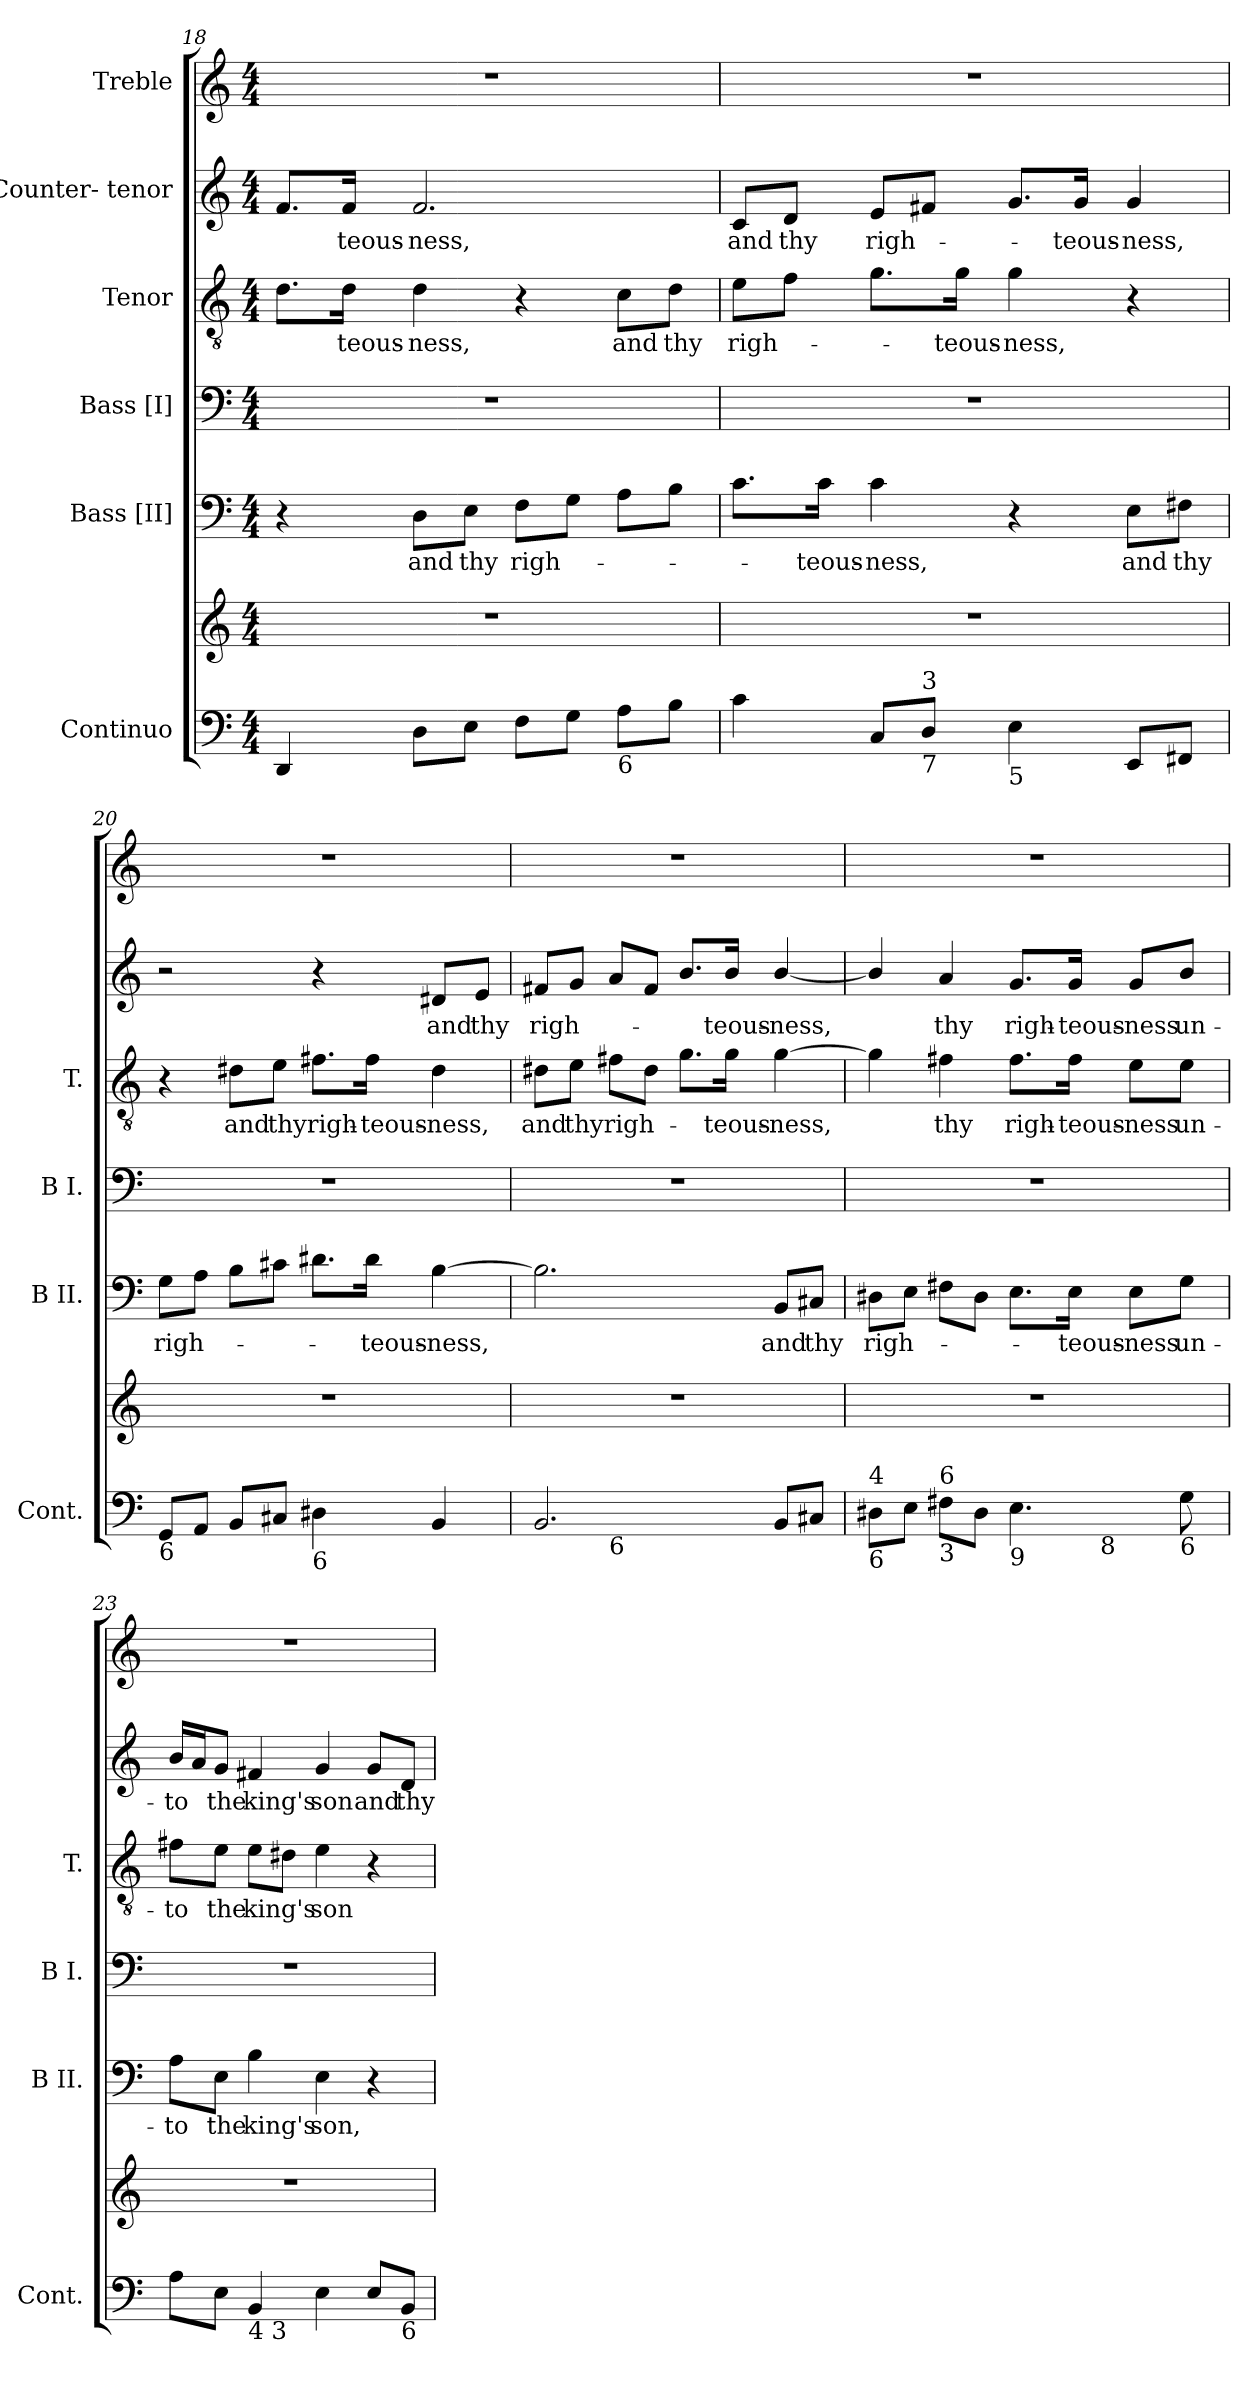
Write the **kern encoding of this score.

**kern	**kern	**kern	**text	**kern	**kern	**text	**kern	**text	**kern
*part6	*part6	*part5	*part5	*part4	*part3	*part3	*part2	*part2	*part1
*staff7	*staff6	*staff5	*staff5	*staff4	*staff3	*staff3	*staff2	*staff2	*staff1
*I"Continuo	*	*I"Bass [II]	*	*I"Bass [I]	*I"Tenor	*	*I"Counter- tenor	*	*I"Treble
*I'Cont.	*	*I'B II.	*	*I'B I.	*I'T.	*	*	*	*
*clefF4	*clefG2	*clefF4	*	*clefF4	*clefGv2	*	*clefG2	*	*clefG2
*	*	*	*	*	*ITrd7c12	*	*	*	*
*k[]	*k[]	*k[]	*	*k[]	*k[]	*	*k[]	*	*k[]
*C:	*C:	*C:	*	*C:	*C:	*	*C:	*	*C:
*M4/4	*M4/4	*M4/4	*	*M4/4	*M4/4	*	*M4/4	*	*M4/4
=18	=18	=18	=18	=18	=18	=18	=18	=18	=18
4DDi/	1r	4r	.	1r	8.Di\L	.	8.fi/L	.	1r
!	!	!	!	!	!	!LO:LY:b:color=#000000	!	!	!
!	!	!	!	!	!	!	!	!LO:LY:b:color=#000000	!
.	.	.	.	.	16Di\Jk	-teous-	16fi/Jk	-teous-	.
!	!	!	!LO:LY:b:color=#000000	!	!	!	!	!	!
!	!	!	!	!	!	!LO:LY:b:color=#000000	!	!	!
!	!	!	!	!	!	!	!	!LO:LY:b:color=#000000	!
8Di\L	.	8Di\L	and	.	4Di\	-ness,	2.fi/	-ness,	.
!	!	!	!LO:LY:b:color=#000000	!	!	!	!	!	!
8Ei\J	.	8Ei\J	thy	.	.	.	.	.	.
!	!	!	!LO:LY:b:color=#000000	!	!	!	!	!	!
8Fi\L	.	8Fi\L	righ-	.	4r	.	.	.	.
8Gi\J	.	8Gi\J	.	.	.	.	.	.	.
!LO:TX:b:t=6	!	!	!	!	!	!	!	!	!
!	!	!	!	!	!	!LO:LY:b:color=#000000	!	!	!
8Ai\L	.	8Ai\L	.	.	8Ci\L	and	.	.	.
!	!	!	!	!	!	!LO:LY:b:color=#000000	!	!	!
8Bi\J	.	8Bi\J	.	.	8Di\J	thy	.	.	.
!!LO:LB:g=z
=19	=19	=19	=19	=19	=19	=19	=19	=19	=19
!	!	!	!	!	!	!LO:LY:b:color=#000000	!	!	!
!	!	!	!	!	!	!	!	!LO:LY:b:color=#000000	!
4ci\	1r	8.ci\L	.	1r	8Ei\L	righ-	8ci/L	and	1r
!	!	!	!	!	!	!	!	!LO:LY:b:color=#000000	!
.	.	.	.	.	8Fi\J	.	8di/J	thy	.
!	!	!	!LO:LY:b:color=#000000	!	!	!	!	!	!
.	.	16ci\Jk	-teous-	.	.	.	.	.	.
!	!	!	!LO:LY:b:color=#000000	!	!	!	!	!	!
!	!	!	!	!	!	!	!	!LO:LY:b:color=#000000	!
8Ci/L	.	4ci\	-ness,	.	8.Gi\L	.	8ei/L	righ-	.
!LO:TX:b:t=7	!	!	!	!	!	!	!	!	!
!LO:TX:t=3	!	!	!	!	!	!	!	!	!
8Di/J	.	.	.	.	.	.	8f#Xi/J	.	.
!	!	!	!	!	!	!LO:LY:b:color=#000000	!	!	!
.	.	.	.	.	16Gi\Jk	-teous-	.	.	.
!LO:TX:b:t=5	!	!	!	!	!	!	!	!	!
!	!	!	!	!	!	!LO:LY:b:color=#000000	!	!	!
4Ei\	.	4r	.	.	4Gi\	-ness,	8.gi/L	.	.
!	!	!	!	!	!	!	!	!LO:LY:b:color=#000000	!
.	.	.	.	.	.	.	16gi/Jk	-teous-	.
!	!	!	!LO:LY:b:color=#000000	!	!	!	!	!	!
!	!	!	!	!	!	!	!	!LO:LY:b:color=#000000	!
8EEi/L	.	8Ei\L	and	.	4r	.	4gi/	-ness,	.
!	!	!	!LO:LY:b:color=#000000	!	!	!	!	!	!
8FF#Xi/J	.	8F#Xi\J	thy	.	.	.	.	.	.
=20	=20	=20	=20	=20	=20	=20	=20	=20	=20
!LO:TX:b:t=6	!	!	!	!	!	!	!	!	!
!	!	!	!LO:LY:b:color=#000000	!	!	!	!	!	!
8GGi/L	1r	8Gi\L	righ-	1r	4r	.	2r	.	1r
8AAi/J	.	8Ai\J	.	.	.	.	.	.	.
!	!	!	!	!	!	!LO:LY:b:color=#000000	!	!	!
8BBi/L	.	8Bi\L	.	.	8D#Xi\L	and	.	.	.
!	!	!	!	!	!	!LO:LY:b:color=#000000	!	!	!
8C#Xi/J	.	8c#Xi\J	.	.	8Ei\J	thy	.	.	.
!LO:TX:b:t=6	!	!	!	!	!	!	!	!	!
!	!	!	!	!	!	!LO:LY:b:color=#000000	!	!	!
4D#Xi\	.	8.d#Xi\L	.	.	8.F#Xi\L	righ-	4r	.	.
!	!	!	!LO:LY:b:color=#000000	!	!	!	!	!	!
!	!	!	!	!	!	!LO:LY:b:color=#000000	!	!	!
.	.	16d#i\Jk	-teous-	.	16F#i\Jk	-teous-	.	.	.
!	!	!	!LO:LY:b:color=#000000	!	!	!	!	!	!
!	!	!	!	!	!	!LO:LY:b:color=#000000	!	!	!
!	!	!	!	!	!	!	!	!LO:LY:b:color=#000000	!
4BBi/	.	[4Bi\	-ness,	.	4D#i\	-ness,	8d#Xi/L	and	.
!	!	!	!	!	!	!	!	!LO:LY:b:color=#000000	!
.	.	.	.	.	.	.	8ei/J	thy	.
!!LO:LB:g=z
=21	=21	=21	=21	=21	=21	=21	=21	=21	=21
!	!	!	!	!	!	!LO:LY:b:color=#000000	!	!	!
!	!	!	!	!	!	!	!	!LO:LY:b:color=#000000	!
*^	*	*	*	*	*	*	*	*	*
2.BBi/	4ryy	1r	2.Bi\]	.	1r	8D#Xi\L	and	8f#Xi/L	righ-	1r
!	!	!	!	!	!	!	!LO:LY:b:color=#000000	!	!	!
.	.	.	.	.	.	8Ei\J	thy	8gi/J	.	.
!	!LO:TX:b:t=6	!	!	!	!	!	!	!	!	!
!	!	!	!	!	!	!	!LO:LY:b:color=#000000	!	!	!
.	2.ryy	.	.	.	.	8F#Xi\L	righ-	8ai/L	.	.
.	.	.	.	.	.	8D#i\J	.	8f#i/J	.	.
.	.	.	.	.	.	8.Gi\L	.	8.bi/L	.	.
!	!	!	!	!	!	!	!LO:LY:b:color=#000000	!	!	!
!	!	!	!	!	!	!	!	!	!LO:LY:b:color=#000000	!
.	.	.	.	.	.	16Gi\Jk	-teous-	16bi/Jk	-teous-	.
!	!	!	!	!LO:LY:b:color=#000000	!	!	!	!	!	!
!	!	!	!	!	!	!	!LO:LY:b:color=#000000	!	!	!
!	!	!	!	!	!	!	!	!	!LO:LY:b:color=#000000	!
8BBi/L	.	.	8BBi/L	and	.	[4Gi\	-ness,	[4bi/	-ness,	.
!	!	!	!	!LO:LY:b:color=#000000	!	!	!	!	!	!
8C#Xi/J	.	.	8C#Xi/J	thy	.	.	.	.	.	.
=22	=22	=22	=22	=22	=22	=22	=22	=22	=22	=22
!LO:TX:b:t=6	!	!	!	!	!	!	!	!	!	!
!LO:TX:t=4	!	!	!	!	!	!	!	!	!	!
!	!	!	!	!LO:LY:b:color=#000000	!	!	!	!	!	!
8D#Xi\L	2ryy	1r	8D#Xi\L	righ-	1r	4Gi\]	.	4bi/]	.	1r
8Ei\J	.	.	8Ei\J	.	.	.	.	.	.	.
!	!	!	!	!	!	!	!LO:LY:b:color=#000000	!	!	!
!LO:TX:b:t=3	!	!	!	!	!	!	!	!	!	!
!LO:TX:t=6	!	!	!	!	!	!	!	!	!	!
!	!	!	!	!	!	!	!	!	!LO:LY:b:color=#000000	!
8F#Xi\L	.	.	8F#Xi\L	.	.	4F#Xi\	thy	4ai/	thy	.
8D#i\J	.	.	8D#i\J	.	.	.	.	.	.	.
!	!	!	!	!	!	!	!LO:LY:b:color=#000000	!	!	!
!LO:TX:b:t=9	!	!	!	!	!	!	!	!	!	!
!	!	!	!	!	!	!	!	!	!LO:LY:b:color=#000000	!
4.Ei\	8ryy	.	8.Ei\L	.	.	8.F#i\L	righ-	8.gi/L	righ-	.
.	16ryy	.	.	.	.	.	.	.	.	.
!	!	!	!	!LO:LY:b:color=#000000	!	!	!	!	!	!
!	!	!	!	!	!	!	!LO:LY:b:color=#000000	!	!	!
!	!	!	!	!	!	!	!	!	!LO:LY:b:color=#000000	!
.	64ryy	.	16Ei\Jk	-teous-	.	16F#i\Jk	-teous-	16gi/Jk	-teous-	.
.	128ryy	.	.	.	.	.	.	.	.	.
.	512ryy	.	.	.	.	.	.	.	.	.
!	!LO:TX:b:t=8	!	!	!	!	!	!	!	!	!
.	4ryy	.	.	.	.	.	.	.	.	.
!	!	!	!	!LO:LY:b:color=#000000	!	!	!	!	!	!
!	!	!	!	!	!	!	!LO:LY:b:color=#000000	!	!	!
!	!	!	!	!	!	!	!	!	!LO:LY:b:color=#000000	!
.	.	.	8Ei\L	-ness	.	8Ei\L	-ness	8gi/L	-ness	.
!	!	!	!	!LO:LY:b:color=#000000	!	!	!	!	!	!
!	!	!	!	!	!	!	!LO:LY:b:color=#000000	!	!	!
!LO:TX:b:t=6	!	!	!	!	!	!	!	!	!	!
!	!	!	!	!	!	!	!	!	!LO:LY:b:color=#000000	!
8Gi\	.	.	8Gi\J	un-	.	8Ei\J	un-	8bi/J	un-	.
.	32ryy	.	.	.	.	.	.	.	.	.
.	256.ryy	.	.	.	.	.	.	.	.	.
*v	*v	*	*	*	*	*	*	*	*	*
=23	=23	=23	=23	=23	=23	=23	=23	=23	=23
*^	*	*	*	*	*	*	*	*	*
!	!	!	!	!LO:LY:b:color=#000000	!	!	!	!	!	!
*v	*v	*	*	*	*	*	*	*	*	*
*^	*	*	*	*	*	*	*	*	*
!	!	!	!	!	!	!	!LO:LY:b:color=#000000	!	!	!
*v	*v	*	*	*	*	*	*	*	*	*
*^	*	*	*	*	*	*	*	*	*
!LO:TX:b:t=6	!	!	!	!	!	!	!	!	!	!
!	!	!	!	!	!	!	!	!	!LO:LY:b:color=#000000	!
*v	*v	*	*	*	*	*	*	*	*	*
8Ai\L	1r	8Ai\L	-to	1r	8F#Xi\L	-to	16bi/LL	-to	1r
.	.	.	.	.	.	.	16ai/J	.	.
!	!	!	!LO:LY:b:color=#000000	!	!	!	!	!	!
!	!	!	!	!	!	!LO:LY:b:color=#000000	!	!	!
!	!	!	!	!	!	!	!	!LO:LY:b:color=#000000	!
8Ei\J	.	8Ei\J	the	.	8Ei\J	the	8gi/J	the	.
!	!	!	!LO:LY:b:color=#000000	!	!	!	!	!	!
!	!	!	!	!	!	!LO:LY:b:color=#000000	!	!	!
!LO:TX:b:t=4   3	!	!	!	!	!	!	!	!	!
!	!	!	!	!	!	!	!	!LO:LY:b:color=#000000	!
4BBi/	.	4Bi\	king's	.	8Ei\L	king's	4f#Xi/	king's	.
.	.	.	.	.	8D#Xi\J	.	.	.	.
!	!	!	!LO:LY:b:color=#000000	!	!	!	!	!	!
!	!	!	!	!	!	!LO:LY:b:color=#000000	!	!	!
!	!	!	!	!	!	!	!	!LO:LY:b:color=#000000	!
4Ei\	.	4Ei\	son,	.	4Ei\	son	4gi/	son	.
!	!	!	!	!	!	!	!	!LO:LY:b:color=#000000	!
8Ei/L	.	4r	.	.	4r	.	8gi/L	and	.
!LO:TX:b:t=6	!	!	!	!	!	!	!	!	!
!	!	!	!	!	!	!	!	!LO:LY:b:color=#000000	!
8BBi/J	.	.	.	.	.	.	8di/J	thy	.
=	=	=	=	=	=	=	=	=	=
*-	*-	*-	*-	*-	*-	*-	*-	*-	*-
